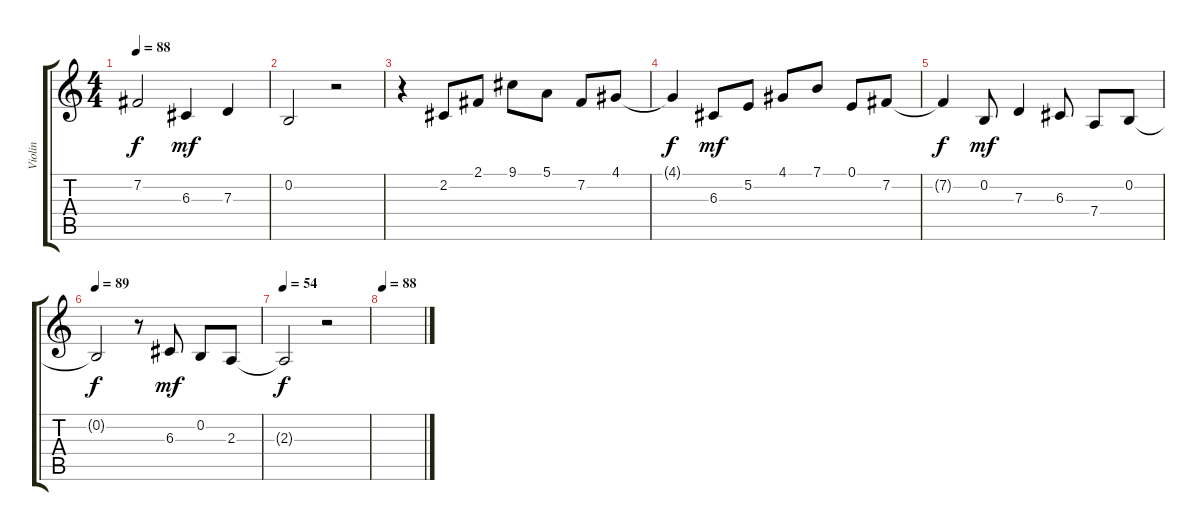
\track ("Violin" "Violin") {instrument tremolostrings}
\staff {score tabs}
\tuning (E4 B3 G3 D3 A2 E2) {hide}
\ts (4 4)
\tempo 88
\clef g2
\ks c
7.2{t}.2{dy f} 6.3.4{dy mf} 7.3.4 |
0.2.2 r.2 |
r.4 2.2.8 2.1.8 9.1.8 5.1.8 7.2.8 4.1.8 |
4.1{t}.4{dy f} 6.3.8{dy mf} 5.2.8 4.1.8 7.1.8 0.1.8 7.2.8 |
7.2{t}.4{dy f} 0.2.8{dy mf} 7.3.4 6.3.8 7.4.8 0.2.8 |
\tempo 89
0.2{t}.2{dy f} r.8 6.3.8{dy mf} 0.2.8 2.3.8 |
\tempo 54
2.3{t}.2{dy f} r.2 |
\tempo 88
